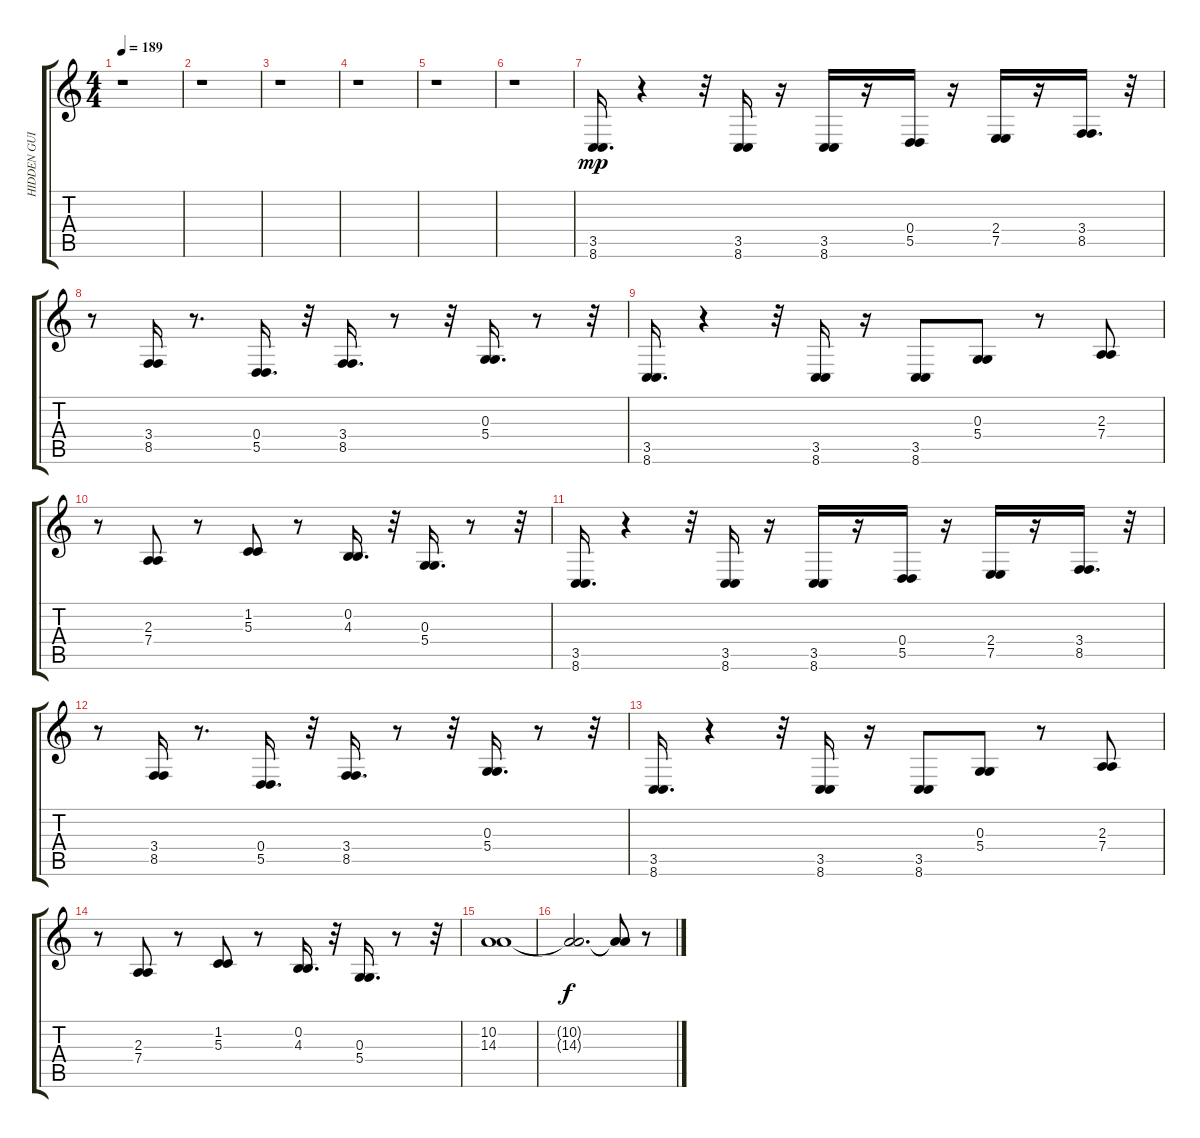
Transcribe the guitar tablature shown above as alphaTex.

\track ("HIDDEN GUITAR" "HIDDEN GUI") {instrument electricpiano1}
\staff {score tabs}
\tuning (E4 B3 G3 D3 A2 E2) {hide}
\ts (4 4)
\tempo 189
\clef g2
\ks c
r.1{dy f} |
r.1 |
r.1 |
r.1 |
r.1 |
r.1 |
(3.5 8.6).16{d dy mp balance 0} r.4 r.32 (3.5 8.6).16 r.16 (3.5 8.6).16 r.16 (0.4 5.5).16 r.16 (2.4 7.5).16 r.16 (3.4 8.5).16{d} r.32 |
r.8 (3.4 8.5).16 r.8{d} (0.4 5.5).16{d} r.32 (3.4 8.5).16{d} r.8 r.32 (0.3 5.4).16{d} r.8 r.32 |
(3.5 8.6).16{d} r.4 r.32 (3.5 8.6).16 r.16 (3.5 8.6).8 (0.3 5.4).8 r.8 (2.3 7.4).8 |
r.8 (2.3 7.4).8 r.8 (1.2 5.3).8 r.8 (0.2 4.3).16{d} r.32 (0.3 5.4).16{d} r.8 r.32 |
(3.5 8.6).16{d} r.4 r.32 (3.5 8.6).16 r.16 (3.5 8.6).16 r.16 (0.4 5.5).16 r.16 (2.4 7.5).16 r.16 (3.4 8.5).16{d} r.32 |
r.8 (3.4 8.5).16 r.8{d} (0.4 5.5).16{d} r.32 (3.4 8.5).16{d} r.8 r.32 (0.3 5.4).16{d} r.8 r.32 |
(3.5 8.6).16{d} r.4 r.32 (3.5 8.6).16 r.16 (3.5 8.6).8 (0.3 5.4).8 r.8 (2.3 7.4).8 |
r.8 (2.3 7.4).8 r.8 (1.2 5.3).8 r.8 (0.2 4.3).16{d} r.32 (0.3 5.4).16{d} r.8 r.32 |
(10.2 14.3).1 |
(10.2{t} 14.3{t}).2{d dy f} (10.2{t} 14.3{t}).8 r.8
